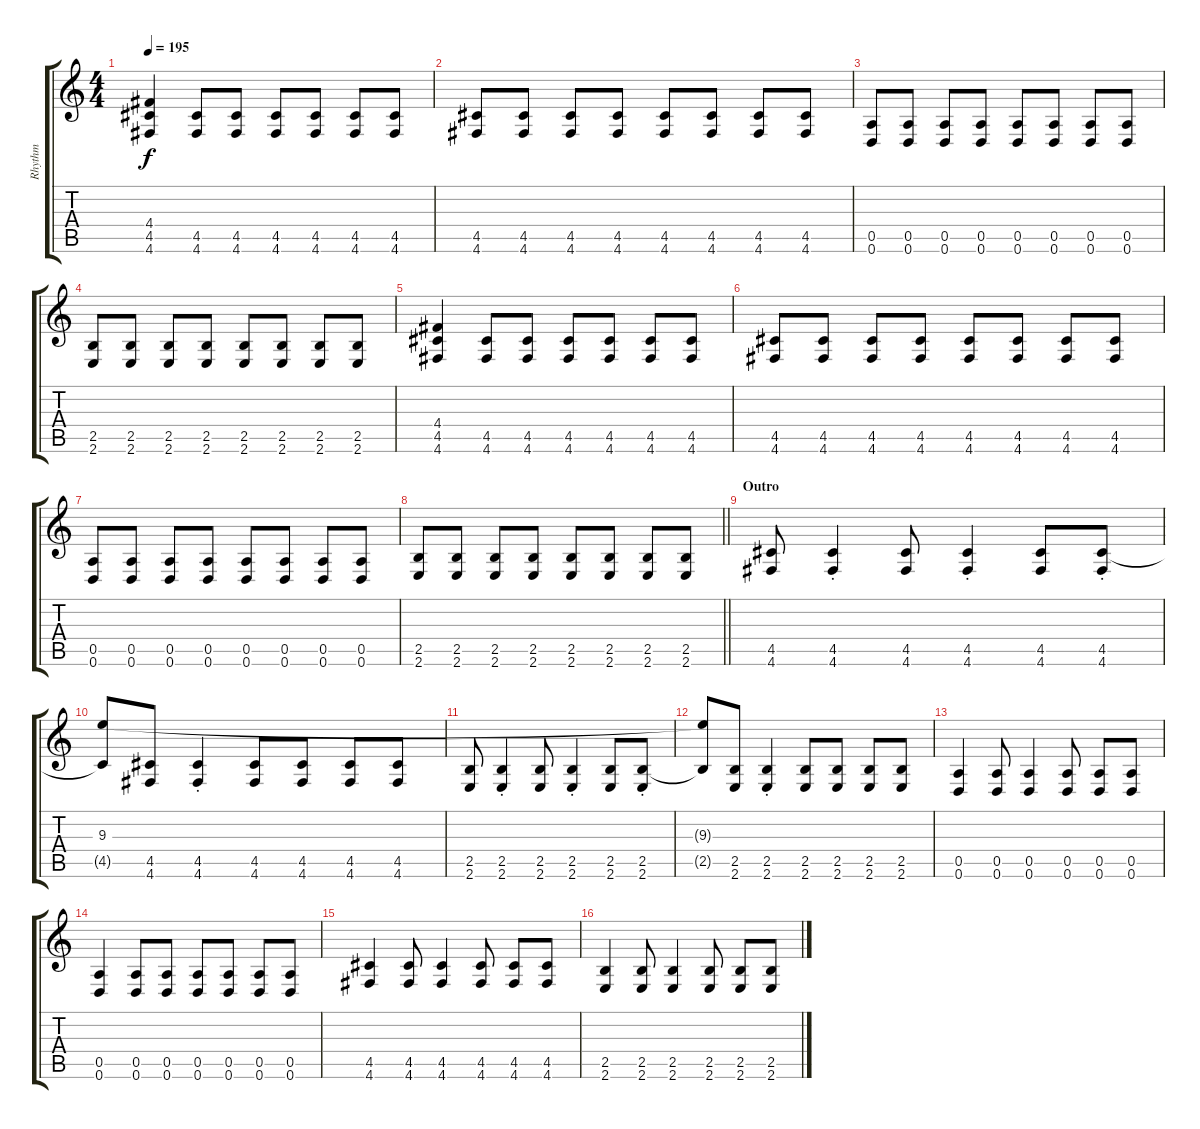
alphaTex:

\track ("Rhythm" "Rhythm") {instrument overdrivenguitar}
\staff {score tabs}
\tuning (E4 B3 G3 D3 A2 D2) {hide}
\ts (4 4)
\tempo 195
\clef g2
\ks c
(4.4 4.5 4.6).4{dy f} (4.5 4.6).8 (4.5 4.6).8 (4.5 4.6).8 (4.5 4.6).8 (4.5 4.6).8 (4.5 4.6).8 |
(4.5 4.6).8 (4.5 4.6).8 (4.5 4.6).8 (4.5 4.6).8 (4.5 4.6).8 (4.5 4.6).8 (4.5 4.6).8 (4.5 4.6).8 |
(0.5 0.6).8 (0.5 0.6).8 (0.5 0.6).8 (0.5 0.6).8 (0.5 0.6).8 (0.5 0.6).8 (0.5 0.6).8 (0.5 0.6).8 |
(2.5 2.6).8 (2.5 2.6).8 (2.5 2.6).8 (2.5 2.6).8 (2.5 2.6).8 (2.5 2.6).8 (2.5 2.6).8 (2.5 2.6).8 |
(4.4 4.5 4.6).4 (4.5 4.6).8 (4.5 4.6).8 (4.5 4.6).8 (4.5 4.6).8 (4.5 4.6).8 (4.5 4.6).8 |
(4.5 4.6).8 (4.5 4.6).8 (4.5 4.6).8 (4.5 4.6).8 (4.5 4.6).8 (4.5 4.6).8 (4.5 4.6).8 (4.5 4.6).8 |
(0.5 0.6).8 (0.5 0.6).8 (0.5 0.6).8 (0.5 0.6).8 (0.5 0.6).8 (0.5 0.6).8 (0.5 0.6).8 (0.5 0.6).8 |
\barLineRight lightlight
(2.5 2.6).8 (2.5 2.6).8 (2.5 2.6).8 (2.5 2.6).8 (2.5 2.6).8 (2.5 2.6).8 (2.5 2.6).8 (2.5 2.6).8 |
\section ("" "Outro")
(4.5 4.6).8 (4.5{st} 4.6{st}).4 (4.5 4.6).8 (4.5{st} 4.6{st}).4 (4.5 4.6).8 (4.5{st} 4.6{st}).8 |
(9.3 4.5{t}).8 (4.5 4.6).8 (4.5{st} 4.6{st}).4 (4.5 4.6).8 (4.5 4.6).8 (4.5 4.6).8 (4.5 4.6).8 |
(2.5 2.6).8 (2.5{st} 2.6{st}).4 (2.5 2.6).8 (2.5{st} 2.6{st}).4 (2.5 2.6).8 (2.5{st} 2.6{st}).8 |
(9.3{t} 2.5{t}).8 (2.5 2.6).8 (2.5{st} 2.6{st}).4 (2.5 2.6).8 (2.5 2.6).8 (2.5 2.6).8 (2.5 2.6).8 |
(0.5 0.6).4 (0.5 0.6).8 (0.5 0.6).4 (0.5 0.6).8 (0.5 0.6).8 (0.5 0.6).8 |
(0.5 0.6).4 (0.5 0.6).8 (0.5 0.6).8 (0.5 0.6).8 (0.5 0.6).8 (0.5 0.6).8 (0.5 0.6).8 |
(4.5 4.6).4 (4.5 4.6).8 (4.5 4.6).4 (4.5 4.6).8 (4.5 4.6).8 (4.5 4.6).8 |
(2.5 2.6).4 (2.5 2.6).8 (2.5 2.6).4 (2.5 2.6).8 (2.5 2.6).8 (2.5 2.6).8
